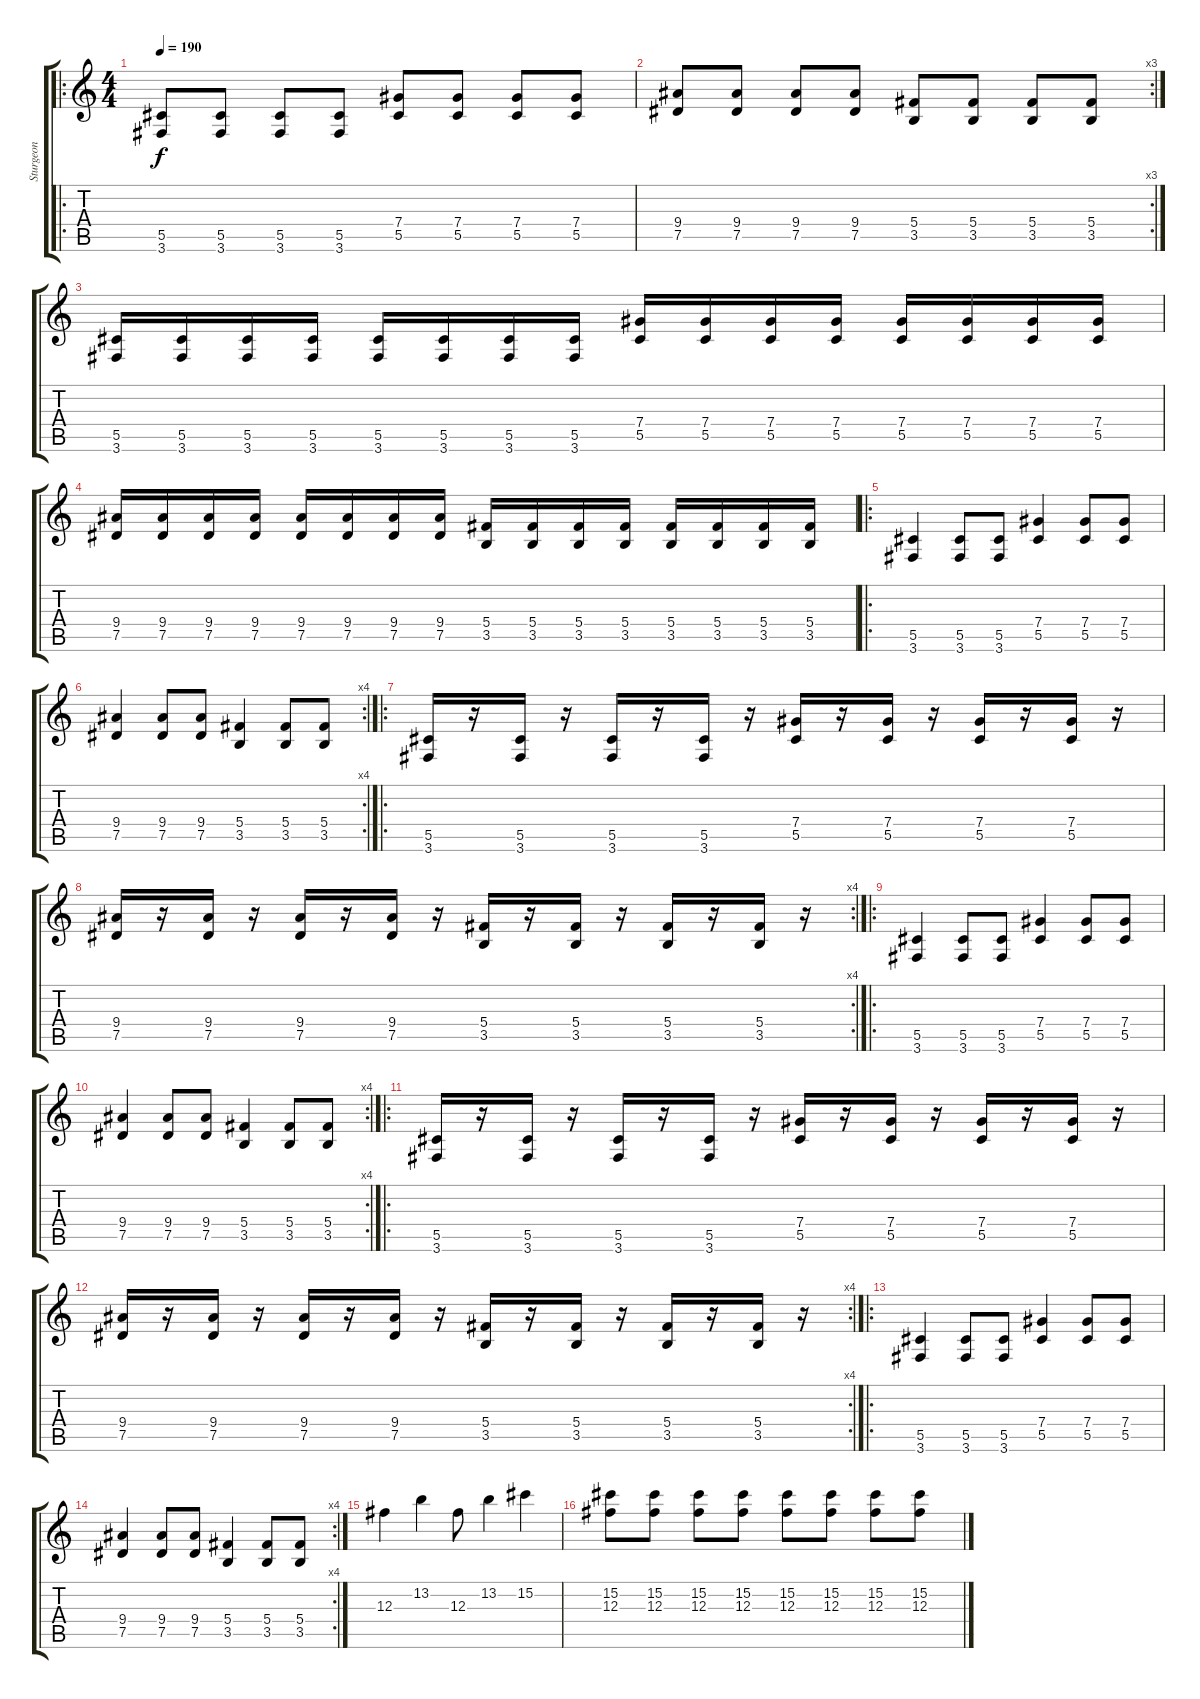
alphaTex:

\track ("Sturgeon" "Sturgeon") {instrument distortionguitar}
\staff {score tabs}
\tuning (Eb4 Bb3 Gb3 Db3 Ab2 Eb2) {hide}
\ro
\ts (4 4)
\tempo 190
\clef g2
\ks c
(5.5 3.6).8{dy f instrument distortionguitar} (5.5 3.6).8 (5.5 3.6).8 (5.5 3.6).8 (7.4 5.5).8 (7.4 5.5).8 (7.4 5.5).8 (7.4 5.5).8 |
\rc 3
(9.4 7.5).8 (9.4 7.5).8 (9.4 7.5).8 (9.4 7.5).8 (5.4 3.5).8 (5.4 3.5).8 (5.4 3.5).8 (5.4 3.5).8 |
(5.5 3.6).16 (5.5 3.6).16 (5.5 3.6).16 (5.5 3.6).16 (5.5 3.6).16 (5.5 3.6).16 (5.5 3.6).16 (5.5 3.6).16 (7.4 5.5).16 (7.4 5.5).16 (7.4 5.5).16 (7.4 5.5).16 (7.4 5.5).16 (7.4 5.5).16 (7.4 5.5).16 (7.4 5.5).16 |
(9.4 7.5).16 (9.4 7.5).16 (9.4 7.5).16 (9.4 7.5).16 (9.4 7.5).16 (9.4 7.5).16 (9.4 7.5).16 (9.4 7.5).16 (5.4 3.5).16 (5.4 3.5).16 (5.4 3.5).16 (5.4 3.5).16 (5.4 3.5).16 (5.4 3.5).16 (5.4 3.5).16 (5.4 3.5).16 |
\ro
(5.5 3.6).4 (5.5 3.6).8 (5.5 3.6).8 (7.4 5.5).4 (7.4 5.5).8 (7.4 5.5).8 |
\rc 4
(9.4 7.5).4 (9.4 7.5).8 (9.4 7.5).8 (5.4 3.5).4 (5.4 3.5).8 (5.4 3.5).8 |
\ro
(5.5 3.6).16 r.16 (5.5 3.6).16 r.16 (5.5 3.6).16 r.16 (5.5 3.6).16 r.16 (7.4 5.5).16 r.16 (7.4 5.5).16 r.16 (7.4 5.5).16 r.16 (7.4 5.5).16 r.16 |
\rc 4
(9.4 7.5).16 r.16 (9.4 7.5).16 r.16 (9.4 7.5).16 r.16 (9.4 7.5).16 r.16 (5.4 3.5).16 r.16 (5.4 3.5).16 r.16 (5.4 3.5).16 r.16 (5.4 3.5).16 r.16 |
\ro
(5.5 3.6).4 (5.5 3.6).8 (5.5 3.6).8 (7.4 5.5).4 (7.4 5.5).8 (7.4 5.5).8 |
\rc 4
(9.4 7.5).4 (9.4 7.5).8 (9.4 7.5).8 (5.4 3.5).4 (5.4 3.5).8 (5.4 3.5).8 |
\ro
(5.5 3.6).16 r.16 (5.5 3.6).16 r.16 (5.5 3.6).16 r.16 (5.5 3.6).16 r.16 (7.4 5.5).16 r.16 (7.4 5.5).16 r.16 (7.4 5.5).16 r.16 (7.4 5.5).16 r.16 |
\rc 4
(9.4 7.5).16 r.16 (9.4 7.5).16 r.16 (9.4 7.5).16 r.16 (9.4 7.5).16 r.16 (5.4 3.5).16 r.16 (5.4 3.5).16 r.16 (5.4 3.5).16 r.16 (5.4 3.5).16 r.16 |
\ro
(5.5 3.6).4 (5.5 3.6).8 (5.5 3.6).8 (7.4 5.5).4 (7.4 5.5).8 (7.4 5.5).8 |
\rc 4
(9.4 7.5).4 (9.4 7.5).8 (9.4 7.5).8 (5.4 3.5).4 (5.4 3.5).8 (5.4 3.5).8 |
12.3.4 13.2.4 12.3.8 13.2.4 15.2.4 |
(15.2 12.3).8 (15.2 12.3).8 (15.2 12.3).8 (15.2 12.3).8 (15.2 12.3).8 (15.2 12.3).8 (15.2 12.3).8 (15.2 12.3).8
